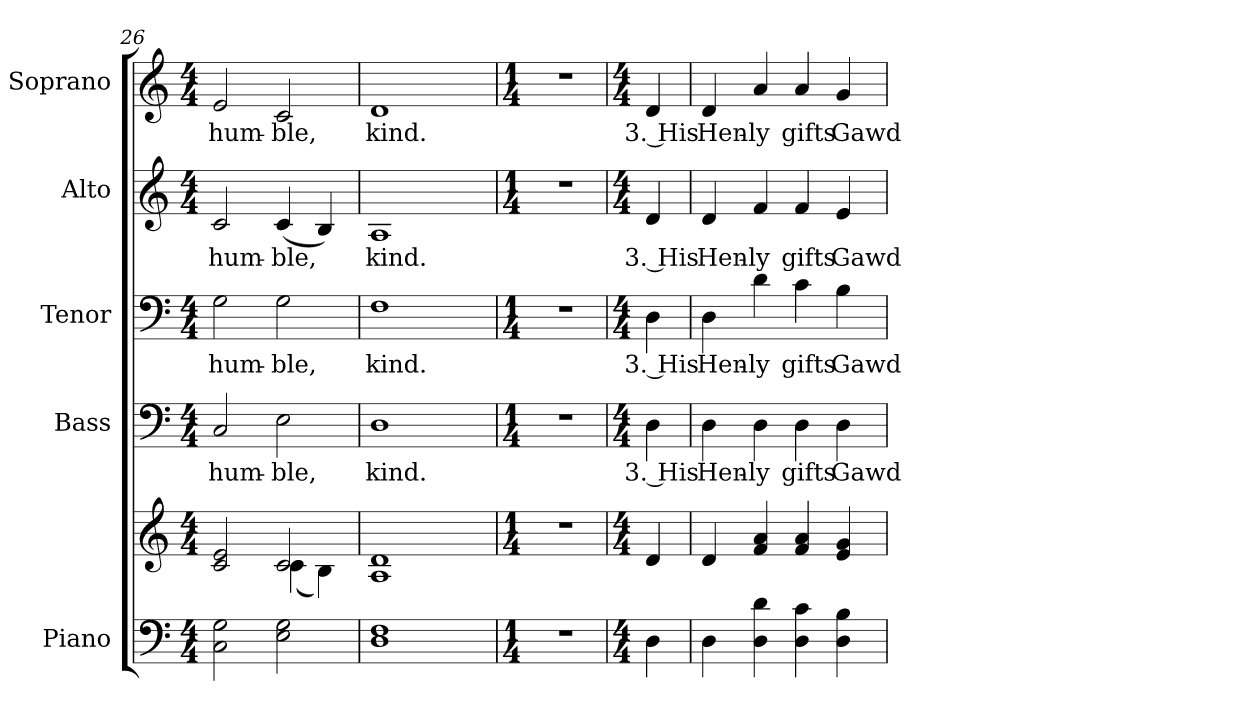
**kern	**kern	**kern	**text	**kern	**text	**kern	**text	**kern	**text
*part5	*part5	*part4	*part4	*part3	*part3	*part2	*part2	*part1	*part1
*staff6	*staff5	*staff4	*staff4	*staff3	*staff3	*staff2	*staff2	*staff1	*staff1
*I"Piano	*	*I"Bass	*	*I"Tenor	*	*I"Alto	*	*I"Soprano	*
*I'Pno.	*	*I'B.	*	*I'T.	*	*I'A.	*	*I'S.	*
!!LO:PB:g=z
*clefF4	*clefG2	*clefF4	*	*clefF4	*	*clefG2	*	*clefG2	*
*k[]	*k[]	*k[]	*	*k[]	*	*k[]	*	*k[]	*
*C:	*C:	*C:	*	*C:	*	*C:	*	*C:	*
*M4/4	*M4/4	*M4/4	*	*M4/4	*	*M4/4	*	*M4/4	*
=26	=26	=26	=26	=26	=26	=26	=26	=26	=26
*	*^	*	*	*	*	*	*	*	*
!	!	!	!	!LO:LY:b:color=#000000	!	!	!	!	!	!
!	!	!	!	!	!	!LO:LY:b:color=#000000	!	!	!	!
!	!	!	!	!	!	!	!	!LO:LY:b:color=#000000	!	!
!	!	!	!	!	!	!	!	!	!	!LO:LY:b:color=#000000
2Ci\ 2Gi	2ci/ 2ei	2ryy	2Ci/	hum-	2Gi\	hum-	2ci/	hum-	2ei/	hum-
!	!	!	!	!LO:LY:b:color=#000000	!	!	!	!	!	!
!	!	!	!	!	!	!LO:LY:b:color=#000000	!	!	!	!
!	!	!	!	!	!	!	!	!LO:LY:b:color=#000000	!	!
!	!	!	!	!	!	!	!	!	!	!LO:LY:b:color=#000000
2Ei\ 2Gi	2ci/	(4ci\	2Ei\	-ble,	2Gi\	-ble,	(4ci/	-ble,	2ci/	-ble,
.	.	4Bi\)	.	.	.	.	4Bi/)	.	.	.
=27	=27	=27	=27	=27	=27	=27	=27	=27	=27	=27
!	!	!	!	!LO:LY:b:color=#000000	!	!	!	!	!	!
!	!	!	!	!	!	!LO:LY:b:color=#000000	!	!	!	!
!	!	!	!	!	!	!	!	!LO:LY:b:color=#000000	!	!
!	!	!	!	!	!	!	!	!	!	!LO:LY:b:color=#000000
1Di 1Fi	1Ai 1di	2ryy	1Di	kind.	1Fi	kind.	1Ai	kind.	1di	kind.
.	.	2ryy	.	.	.	.	.	.	.	.
*	*v	*v	*	*	*	*	*	*	*	*
=28	=28	=28	=28	=28	=28	=28	=28	=28	=28
*M1/4	*M1/4	*M1/4	*	*M1/4	*	*M1/4	*	*M1/4	*
*	*^	*	*	*	*	*	*	*	*
!LO:N:vis=1	!LO:N:vis=1	!	!LO:N:vis=1	!	!LO:N:vis=1	!	!LO:N:vis=1	!	!LO:N:vis=1	!
*	*v	*v	*	*	*	*	*	*	*	*
4r	4r	4r	.	4r	.	4r	.	4r	.
!!LO:PB:g=z
=29	=29	=29	=29	=29	=29	=29	=29	=29	=29
*M4/4	*M4/4	*M4/4	*	*M4/4	*	*M4/4	*	*M4/4	*
!	!	!	!LO:LY:b:color=#000000	!	!	!	!	!	!
!	!	!	!	!	!LO:LY:b:color=#000000	!	!	!	!
!	!	!	!	!	!	!	!LO:LY:b:color=#000000	!	!
!	!	!	!	!	!	!	!	!	!LO:LY:b:color=#000000
4Di\	4di/	4Di\	3. His	4Di\	3. His	4di/	3. His	4di/	3. His
=30	=30	=30	=30	=30	=30	=30	=30	=30	=30
!	!	!	!LO:LY:b:color=#000000	!	!	!	!	!	!
!	!	!	!	!	!LO:LY:b:color=#000000	!	!	!	!
!	!	!	!	!	!	!	!LO:LY:b:color=#000000	!	!
!	!	!	!	!	!	!	!	!	!LO:LY:b:color=#000000
4Di\	4di/	4Di\	Hen-	4Di\	Hen-	4di/	Hen-	4di/	Hen-
!	!	!	!LO:LY:b:color=#000000	!	!	!	!	!	!
!	!	!	!	!	!LO:LY:b:color=#000000	!	!	!	!
!	!	!	!	!	!	!	!LO:LY:b:color=#000000	!	!
!	!	!	!	!	!	!	!	!	!LO:LY:b:color=#000000
4Di\ 4di	4fi/ 4ai	4Di\	-ly	4di\	-ly	4fi/	-ly	4ai/	-ly
!	!	!	!LO:LY:b:color=#000000	!	!	!	!	!	!
!	!	!	!	!	!LO:LY:b:color=#000000	!	!	!	!
!	!	!	!	!	!	!	!LO:LY:b:color=#000000	!	!
!	!	!	!	!	!	!	!	!	!LO:LY:b:color=#000000
4Di\ 4ci	4fi/ 4ai	4Di\	gifts	4ci\	gifts	4fi/	gifts	4ai/	gifts
!	!	!	!LO:LY:b:color=#000000	!	!	!	!	!	!
!	!	!	!	!	!LO:LY:b:color=#000000	!	!	!	!
!	!	!	!	!	!	!	!LO:LY:b:color=#000000	!	!
!	!	!	!	!	!	!	!	!	!LO:LY:b:color=#000000
4Di\ 4Bi	4ei/ 4gi	4Di\	Gawd	4Bi\	Gawd	4ei/	Gawd	4gi/	Gawd
=	=	=	=	=	=	=	=	=	=
*-	*-	*-	*-	*-	*-	*-	*-	*-	*-
